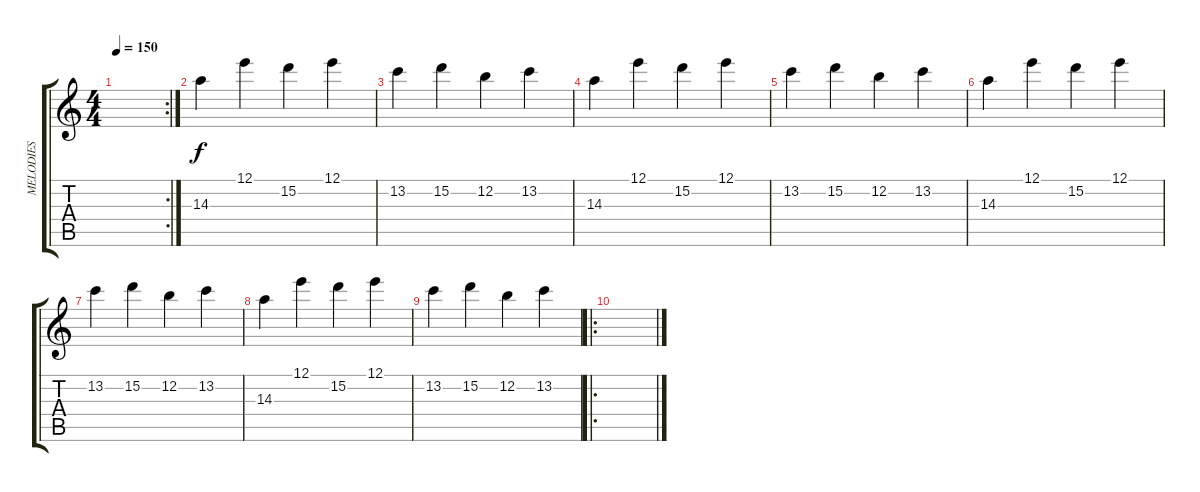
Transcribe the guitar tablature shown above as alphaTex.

\track ("MELODIES" "MELODIES") {instrument distortionguitar}
\staff {score tabs}
\tuning (E4 B3 G3 D3 A2 E2) {hide}
\rc 2
\ts (4 4)
\tempo 150
\clef g2
\ks c
|
14.3.4 12.1.4 15.2.4 12.1.4 |
13.2.4 15.2.4 12.2.4 13.2.4 |
14.3.4 12.1.4 15.2.4 12.1.4 |
13.2.4 15.2.4 12.2.4 13.2.4 |
14.3.4 12.1.4 15.2.4 12.1.4 |
13.2.4 15.2.4 12.2.4 13.2.4 |
14.3.4 12.1.4 15.2.4 12.1.4 |
13.2.4 15.2.4 12.2.4 13.2.4 |
\ro
